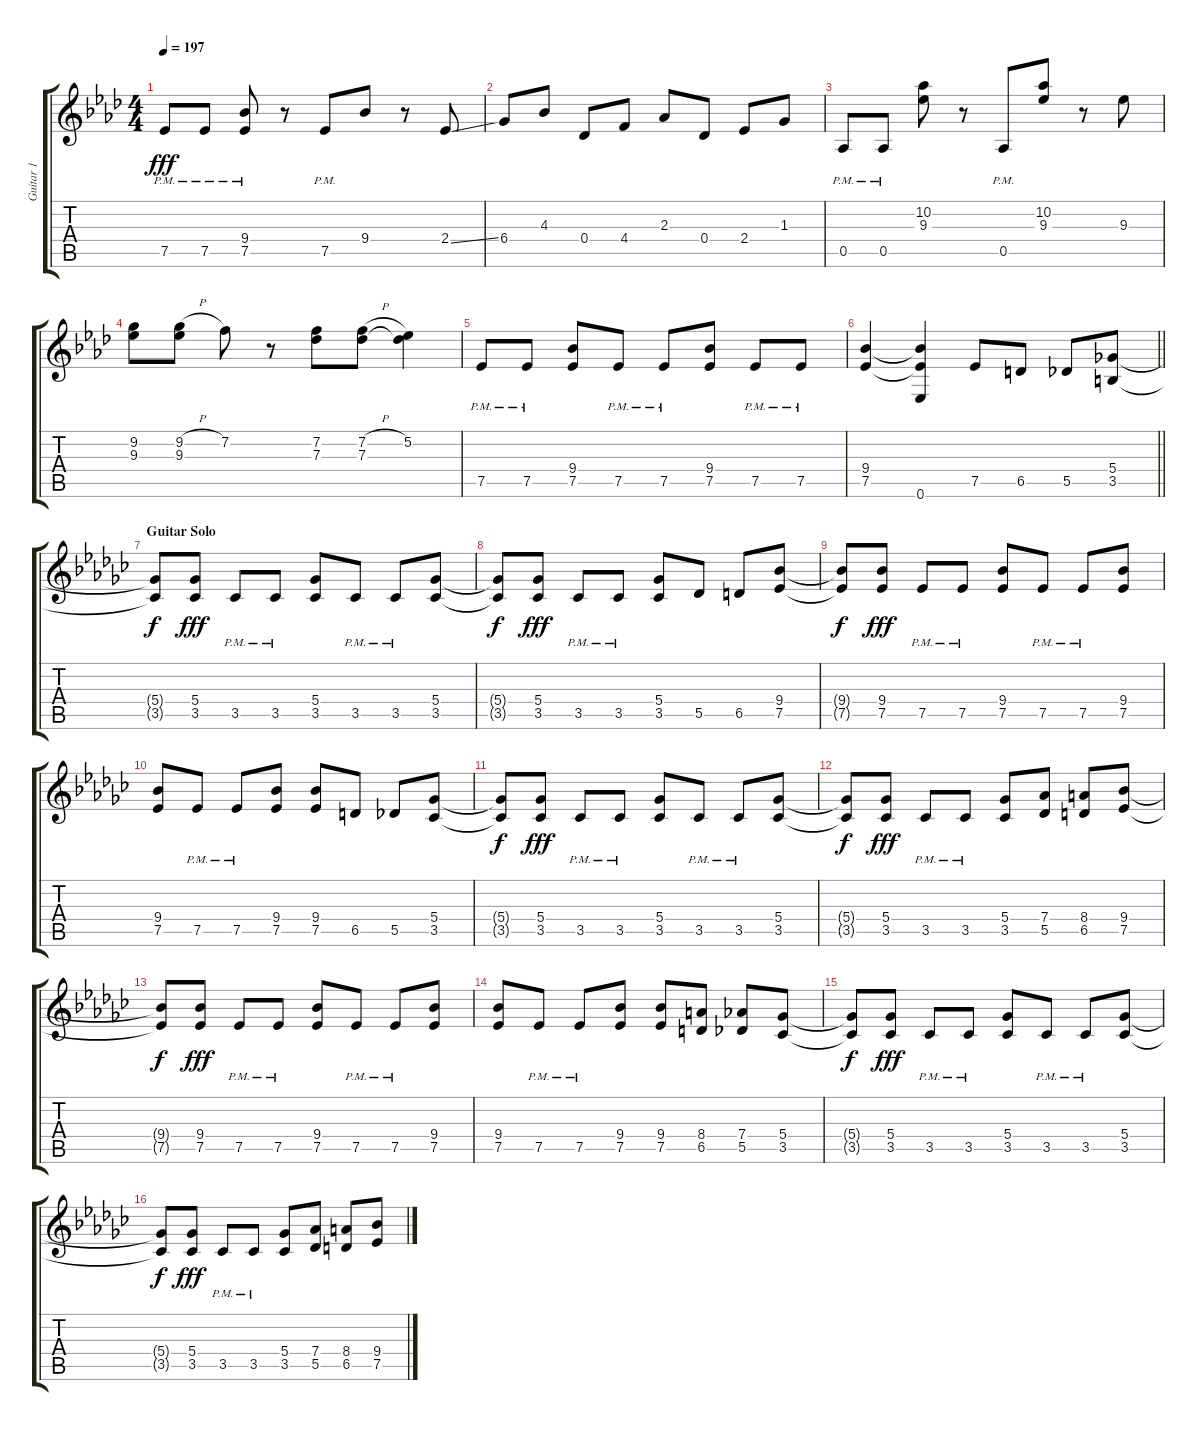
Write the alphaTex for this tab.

\track ("Guitar 1" "Guitar 1") {instrument distortionguitar}
\staff {score tabs}
\tuning (Eb4 Bb3 Gb3 Db3 Ab2 Eb2) {hide}
\ts (4 4)
\tempo 197
\clef g2
\ks ab
7.5{pm}.8{dy fff} 7.5{pm}.8 (9.4{pm} 7.5{pm}).8 r.8 7.5{pm}.8 9.4.8 r.8 2.4{ss}.8 |
6.4.8 4.3.8 0.4.8 4.4.8 2.3.8 0.4.8 2.4.8 1.3.8 |
0.5{pm}.8{instrument overdrivenguitar} 0.5{pm}.8 (10.2 9.3).8 r.8 0.5{pm}.8 (10.2 9.3).8 r.8 9.3.8 |
(9.2 9.3).8 (9.2{h} 9.3).8 7.2.8 r.8 (7.2 7.3).8 (7.2{h} 7.3).8 (5.2 7.3{t}).4 |
7.5{pm}.8{instrument distortionguitar} 7.5{pm}.8 (9.4 7.5).8 7.5{pm}.8 7.5{pm}.8 (9.4 7.5).8 7.5{pm}.8 7.5{pm}.8 |
\barLineRight lightlight
(9.4 7.5).4 (9.4{t} 7.5{t} 0.6).4 7.5.8 6.5.8 5.5.8 (5.4 3.5).8 |
\section ("" "Guitar Solo")
\ks gb
(5.4{t} 3.5{t}).8{dy f} (5.4 3.5).8{dy fff} 3.5{pm}.8 3.5{pm}.8 (5.4 3.5).8 3.5{pm}.8 3.5{pm}.8 (5.4 3.5).8 |
(5.4{t} 3.5{t}).8{dy f} (5.4 3.5).8{dy fff} 3.5{pm}.8 3.5{pm}.8 (5.4 3.5).8 5.5.8 6.5.8 (9.4 7.5).8 |
(9.4{t} 7.5{t}).8{dy f} (9.4 7.5).8{dy fff} 7.5{pm}.8 7.5{pm}.8 (9.4 7.5).8 7.5{pm}.8 7.5{pm}.8 (9.4 7.5).8 |
(9.4 7.5).8 7.5{pm}.8 7.5{pm}.8 (9.4 7.5).8 (9.4 7.5).8 6.5.8 5.5.8 (5.4 3.5).8 |
(5.4{t} 3.5{t}).8{dy f} (5.4 3.5).8{dy fff} 3.5{pm}.8 3.5{pm}.8 (5.4 3.5).8 3.5{pm}.8 3.5{pm}.8 (5.4 3.5).8 |
(5.4{t} 3.5{t}).8{dy f} (5.4 3.5).8{dy fff} 3.5{pm}.8 3.5{pm}.8 (5.4 3.5).8 (7.4 5.5).8 (8.4 6.5).8 (9.4 7.5).8 |
(9.4{t} 7.5{t}).8{dy f} (9.4 7.5).8{dy fff} 7.5{pm}.8 7.5{pm}.8 (9.4 7.5).8 7.5{pm}.8 7.5{pm}.8 (9.4 7.5).8 |
(9.4 7.5).8 7.5{pm}.8 7.5{pm}.8 (9.4 7.5).8 (9.4 7.5).8 (8.4 6.5).8 (7.4 5.5).8 (5.4 3.5).8 |
(5.4{t} 3.5{t}).8{dy f} (5.4 3.5).8{dy fff} 3.5{pm}.8 3.5{pm}.8 (5.4 3.5).8 3.5{pm}.8 3.5{pm}.8 (5.4 3.5).8 |
(5.4{t} 3.5{t}).8{dy f} (5.4 3.5).8{dy fff} 3.5{pm}.8 3.5{pm}.8 (5.4 3.5).8 (7.4 5.5).8 (8.4 6.5).8 (9.4 7.5).8
